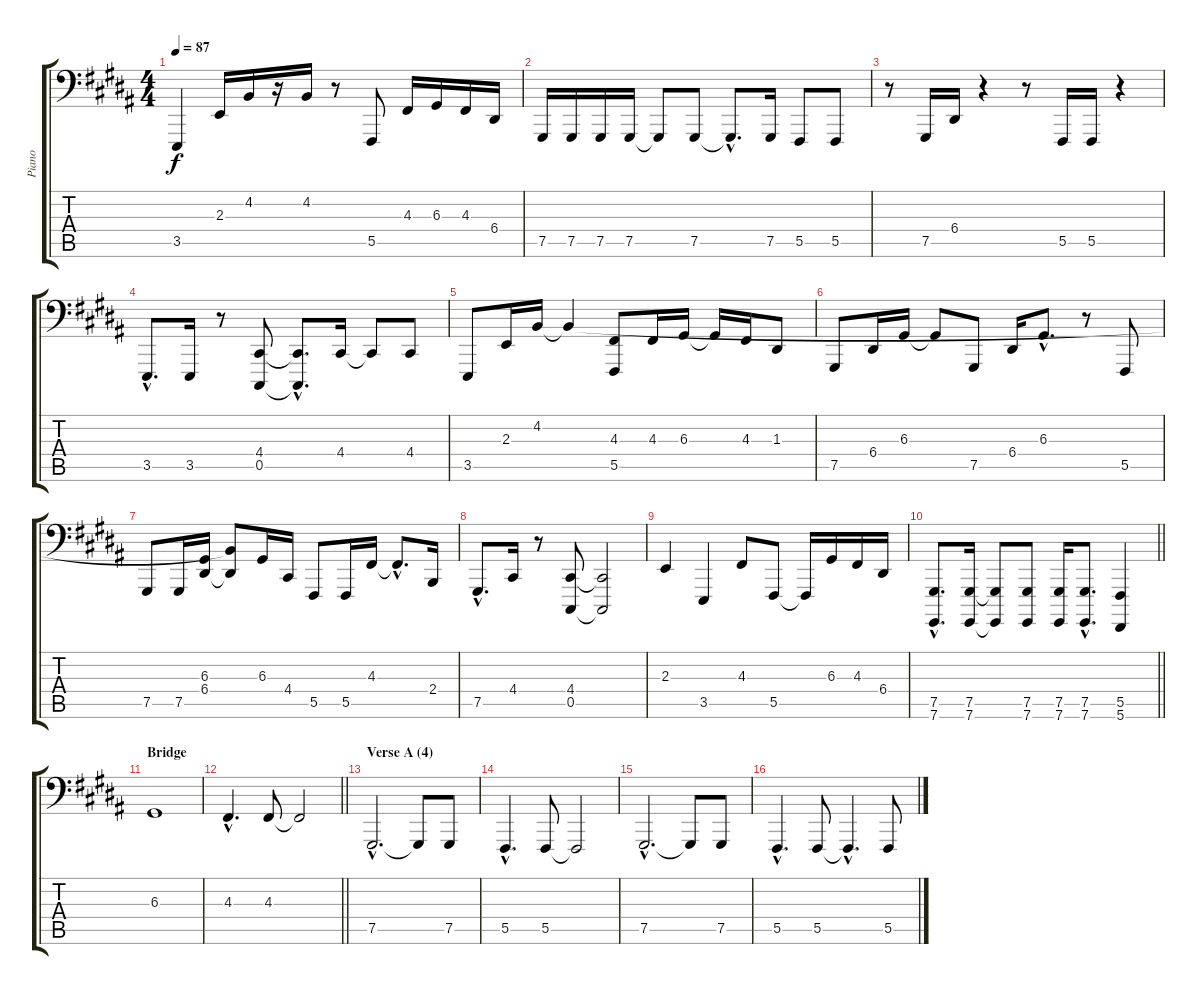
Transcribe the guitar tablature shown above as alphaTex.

\track ("Piano" "Piano") {instrument brightacousticpiano}
\staff {score tabs}
\tuning (C3 G2 D2 A1 Db1 Db0) {hide}
\ts (4 4)
\tempo 87
\clef f4
\ks b
3.5.4{dy f} 2.3.16 4.2.16 r.16 4.2.16 r.8 5.5.8 4.3.16 6.3.16 4.3.16 6.4.16 |
7.5.16 7.5.16 7.5.16 7.5.16 7.5{t}.8 7.5.8 7.5{hac t}.8{d} 7.5.16 5.5.8 5.5.8 |
r.8 7.5.16 6.4.16 r.4 r.8 5.5.16 5.5.16 r.4 |
3.5{hac}.8{d} 3.5.16 r.8 (4.4 0.5).8 (4.4{hac t} 0.5{hac t}).8{d} 4.4.16 4.4{t}.8 4.4.8 |
3.5.8 2.3.16 4.2.16 4.2{t}.4 (4.3 5.5).8 4.3.16 6.3.16 6.3{t}.16 4.3.16 1.3.8 |
7.5.8 6.4.16 6.3.16 6.3{t}.8 7.5.8 6.4.16 6.3{hac}.8{d} r.8 5.5.8 |
7.5.8 7.5.16 (6.3 6.4).16 (4.2{t} 6.4{t}).8 6.3.16 4.4.16 5.5.8 5.5.16 4.3.16 4.3{hac t}.8{d} 2.4.16 |
7.5{hac}.8{d} 4.4.16 r.8 (4.4 0.5).8 (4.4{t} 0.5{t}).2 |
2.3.4 3.5.4 4.3.8 5.5.8 5.5{t}.16 6.3.16 4.3.16 6.4.16 |
\barLineRight lightlight
(7.5{hac} 7.6{hac}).8{d} (7.5 7.6).16 (7.5{t} 7.6{t}).8 (7.5 7.6).8 (7.5 7.6).16 (7.5{hac} 7.6{hac}).8{d} (5.5 5.6).4 |
\section ("" "Bridge")
6.3.1 |
\barLineRight lightlight
4.3{hac}.4{d} 4.3.8 4.3{t}.2 |
\section ("" "Verse A (4)")
7.5{hac}.2{d} 7.5{t}.8 7.5.8 |
5.5{hac}.4{d} 5.5.8 5.5{t}.2 |
7.5{hac}.2{d} 7.5{t}.8 7.5.8 |
5.5{hac}.4{d} 5.5.8 5.5{hac t}.4{d} 5.5.8
